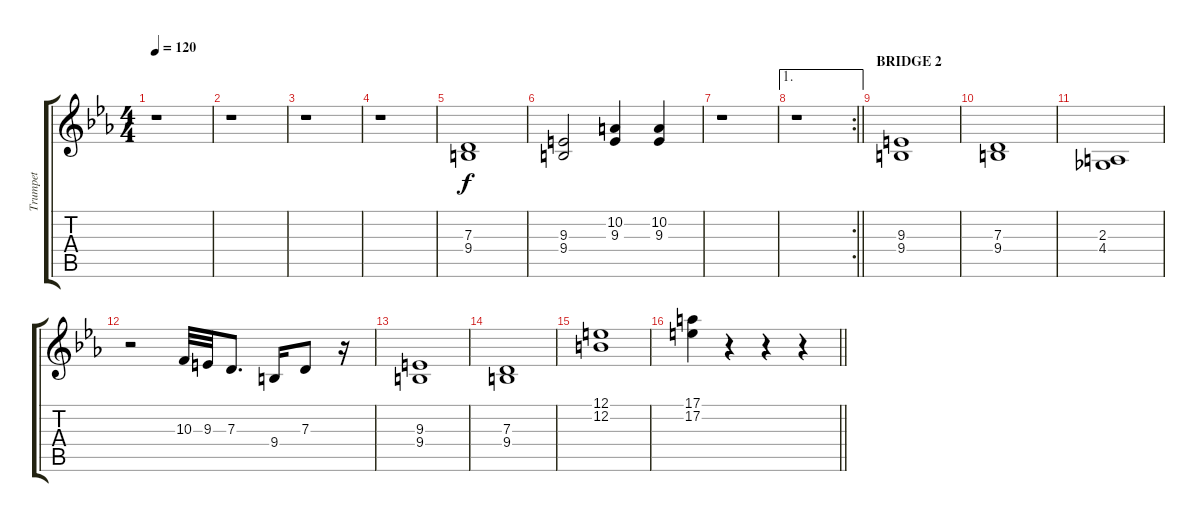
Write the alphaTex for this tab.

\track ("Trumpet" "Trumpet") {instrument trumpet}
\staff {score tabs}
\tuning (E4 B3 G3 D3 A2 E2) {hide}
\ts (4 4)
\tempo 120
\clef g2
\ks cminor
r.1{dy f} |
r.1 |
r.1 |
r.1 |
(7.3 9.4).1{volume 16} |
(9.3 9.4).2 (10.2 9.3).4 (10.2 9.3).4 |
r.1 |
\ae 1
\rc 2
\barLineRight lightlight
r.1 |
\section ("" "BRIDGE 2")
(9.3 9.4).1 |
(7.3 9.4).1 |
(2.3 4.4).1 |
r.2 10.3.32 9.3.32 7.3.8{d} 9.4.16 7.3.8 r.16 |
(9.3 9.4).1 |
(7.3 9.4).1 |
(12.1 12.2).1 |
\barLineRight lightlight
(17.1 17.2).4 r.4 r.4 r.4
